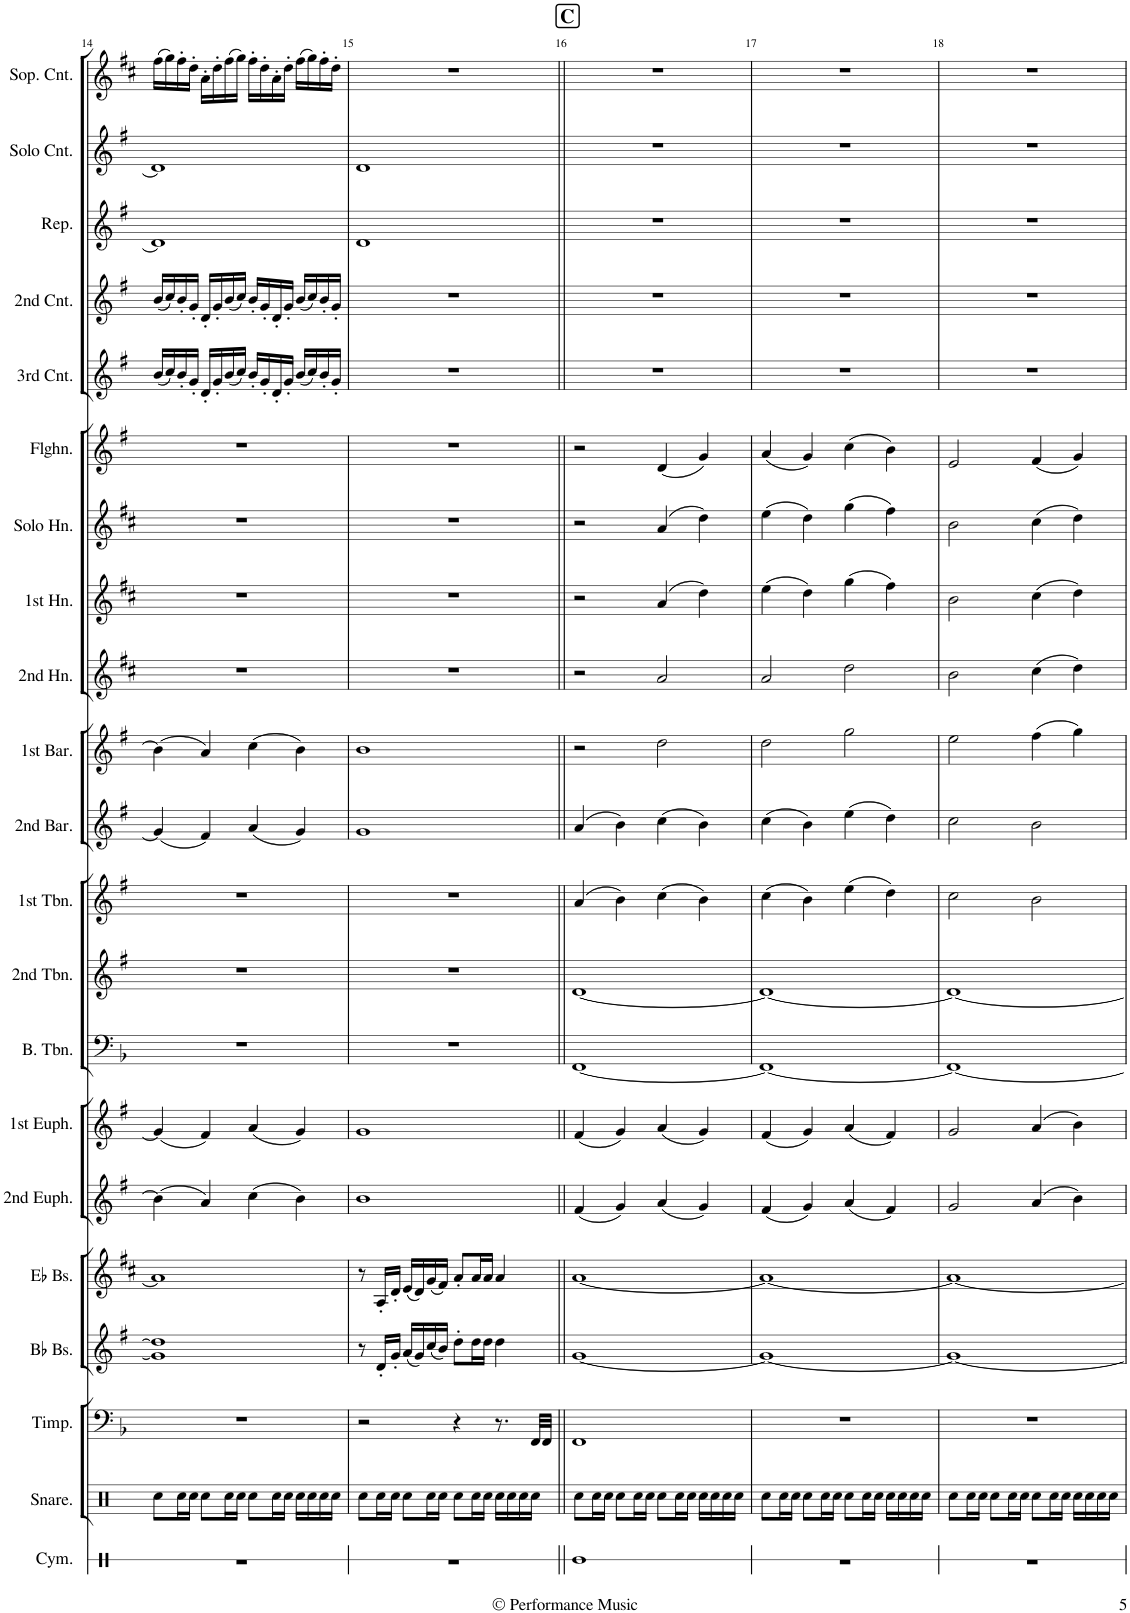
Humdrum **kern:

**kern	**kern	**kern	**kern	**kern	**kern	**kern	**kern	**kern	**kern	**kern	**kern	**kern	**kern	**kern	**kern	**kern	**kern	**kern	**kern	**kern
*part21	*part20	*part19	*part18	*part17	*part16	*part15	*part14	*part13	*part12	*part11	*part10	*part9	*part8	*part7	*part6	*part5	*part4	*part3	*part2	*part1
*staff21	*staff20	*staff19	*staff18	*staff17	*staff16	*staff15	*staff14	*staff13	*staff12	*staff11	*staff10	*staff9	*staff8	*staff7	*staff6	*staff5	*staff4	*staff3	*staff2	*staff1
*I"Cymbal	*I"Snare Drum	*I"Timpani	*I"Bb Bass	*I"Eb Bass	*I"2nd Euphonium	*I"1st Euphonium	*I"Bass Trombone	*I"2nd Trombone	*I"1st Trombone	*I"2nd Baritone	*I"1st Baritone	*I"2nd Horn	*I"1st Horn	*I"Solo Horn	*I"Flugelhorn	*I"3rd Cornet	*I"2nd Cornet	*I"Repiano	*I"Solo Cornet	*I"Soprano Cornet
*I'Cym.	*I'Snare.	*I'Timp.	*I'Bb Bs.	*I'Eb Bs.	*I'2nd Euph.	*I'1st Euph.	*I'B. Tbn.	*I'2nd Tbn.	*I'1st Tbn.	*I'2nd Bar.	*I'1st Bar.	*I'2nd Hn.	*I'1st Hn.	*I'Solo Hn.	*I'Flghn.	*I'3rd Cnt.	*I'2nd Cnt.	*I'Rep.	*I'Solo Cnt.	*I'Sop. Cnt.
!!LO:PB:g=z
*clefX	*clefX	*clefF4	*clefG2	*clefG2	*clefG2	*clefG2	*clefF4	*clefG2	*clefG2	*clefG2	*clefG2	*clefG2	*clefG2	*clefG2	*clefG2	*clefG2	*clefG2	*clefG2	*clefG2	*clefG2
*	*	*	*Trd15c26	*Trd12c21	*	*Trd8c14	*	*Trd8c14	*Trd8c14	*Trd8c14	*Trd8c14	*Trd5c9	*Trd5c9	*Trd5c9	*Trd1c2	*Trd1c2	*Trd1c2	*Trd1c2	*Trd1c2	*Trd-2c-3
*k[]	*k[]	*k[b-]	*k[f#]	*k[f#c#]	*k[f#]	*k[f#]	*k[b-]	*k[f#]	*k[f#]	*k[f#]	*k[f#]	*k[f#c#]	*k[f#c#]	*k[f#c#]	*k[f#]	*k[f#]	*k[f#]	*k[f#]	*k[f#]	*k[f#c#]
*M4/4	*M4/4	*M4/4	*M4/4	*M4/4	*M4/4	*M4/4	*M4/4	*M4/4	*M4/4	*M4/4	*M4/4	*M4/4	*M4/4	*M4/4	*M4/4	*M4/4	*M4/4	*M4/4	*M4/4	*M4/4
=14	=14	=14	=14	=14	=14	=14	=14	=14	=14	=14	=14	=14	=14	=14	=14	=14	=14	=14	=14	=14
1r	8Rcc\L	1r	1g] 1dd]	1a]	(4b\]	(4g/]	1r	1r	1r	(4g/]	(4b\]	1r	1r	1r	1r	(16b/LL	(16b/LL	1d]	1d]	(16ff#\LL
.	.	.	.	.	.	.	.	.	.	.	.	.	.	.	.	16cc/)	16cc/)	.	.	16gg\)
.	16Rcc\L	.	.	.	.	.	.	.	.	.	.	.	.	.	.	16b'/	16b'/	.	.	16ff#'\
.	16Rcc\JJ	.	.	.	.	.	.	.	.	.	.	.	.	.	.	16g'/JJ	16g'/JJ	.	.	16dd'\JJ
.	8Rcc\L	.	.	.	4a/)	4f#/)	.	.	.	4f#/)	4a/)	.	.	.	.	16d'/LL	16d'/LL	.	.	16a'\LL
.	.	.	.	.	.	.	.	.	.	.	.	.	.	.	.	16g'/	16g'/	.	.	16dd'\
.	16Rcc\L	.	.	.	.	.	.	.	.	.	.	.	.	.	.	(16b/	(16b/	.	.	(16ff#\
.	16Rcc\JJ	.	.	.	.	.	.	.	.	.	.	.	.	.	.	16cc/JJ)	16cc/JJ)	.	.	16gg\JJ)
.	8Rcc\L	.	.	.	(4cc\	(4a/	.	.	.	(4a/	(4cc\	.	.	.	.	16b'/LL	16b'/LL	.	.	16ff#'\LL
.	.	.	.	.	.	.	.	.	.	.	.	.	.	.	.	16g'/	16g'/	.	.	16dd'\
.	16Rcc\L	.	.	.	.	.	.	.	.	.	.	.	.	.	.	16d'/	16d'/	.	.	16a'\
.	16Rcc\JJ	.	.	.	.	.	.	.	.	.	.	.	.	.	.	16g'/JJ	16g'/JJ	.	.	16dd'\JJ
.	16Rcc\LL	.	.	.	4b\)	4g/)	.	.	.	4g/)	4b\)	.	.	.	.	(16b/LL	(16b/LL	.	.	(16ff#\LL
.	16Rcc\	.	.	.	.	.	.	.	.	.	.	.	.	.	.	16cc/)	16cc/)	.	.	16gg\)
.	16Rcc\	.	.	.	.	.	.	.	.	.	.	.	.	.	.	16b'/	16b'/	.	.	16ff#'\
.	16Rcc\JJ	.	.	.	.	.	.	.	.	.	.	.	.	.	.	16g'/JJ	16g'/JJ	.	.	16dd'\JJ
=15	=15	=15	=15	=15	=15	=15	=15	=15	=15	=15	=15	=15	=15	=15	=15	=15	=15	=15	=15	=15
1r	8Rcc\L	2r	8r	8r	1b	1g	1r	1r	1r	1g	1b	1r	1r	1r	1r	1r	1r	1d	1d	1r
.	16Rcc\L	.	16d'/LL	16A'/LL	.	.	.	.	.	.	.	.	.	.	.	.	.	.	.	.
.	16Rcc\JJ	.	16g'/JJ	16d'/JJ	.	.	.	.	.	.	.	.	.	.	.	.	.	.	.	.
.	8Rcc\L	.	(16a/LL	(16e/LL	.	.	.	.	.	.	.	.	.	.	.	.	.	.	.	.
.	.	.	16g/)	16d/)	.	.	.	.	.	.	.	.	.	.	.	.	.	.	.	.
.	16Rcc\L	.	(16cc/	(16g/	.	.	.	.	.	.	.	.	.	.	.	.	.	.	.	.
.	16Rcc\JJ	.	16b/JJ)	16f#/JJ)	.	.	.	.	.	.	.	.	.	.	.	.	.	.	.	.
.	8Rcc\L	4r	8dd'\L	8a'/L	.	.	.	.	.	.	.	.	.	.	.	.	.	.	.	.
.	16Rcc\L	.	16dd\L	16a/L	.	.	.	.	.	.	.	.	.	.	.	.	.	.	.	.
.	16Rcc\JJ	.	16dd\JJ	16a/JJ	.	.	.	.	.	.	.	.	.	.	.	.	.	.	.	.
.	16Rcc\LL	8.r	4dd\	4a/	.	.	.	.	.	.	.	.	.	.	.	.	.	.	.	.
.	16Rcc\	.	.	.	.	.	.	.	.	.	.	.	.	.	.	.	.	.	.	.
.	16Rcc\	.	.	.	.	.	.	.	.	.	.	.	.	.	.	.	.	.	.	.
.	16Rcc\JJ	32FF/LLL	.	.	.	.	.	.	.	.	.	.	.	.	.	.	.	.	.	.
.	.	32FF/JJJ	.	.	.	.	.	.	.	.	.	.	.	.	.	.	.	.	.	.
!!LO:REH:place=s1:a:B:cj:fs=14:t=C
=16||	=16||	=16||	=16||	=16||	=16||	=16||	=16||	=16||	=16||	=16||	=16||	=16||	=16||	=16||	=16||	=16||	=16||	=16||	=16||	=16||
1Re	8Rcc\L	1FF	[1g	[1a	(4f#/	(4f#/	[1FF	[1d	(4a/	(4a/	2r	2r	2r	2r	2r	1r	1r	1r	1r	1r
.	16Rcc\L	.	.	.	.	.	.	.	.	.	.	.	.	.	.	.	.	.	.	.
.	16Rcc\JJ	.	.	.	.	.	.	.	.	.	.	.	.	.	.	.	.	.	.	.
.	8Rcc\L	.	.	.	4g/)	4g/)	.	.	4b\)	4b\)	.	.	.	.	.	.	.	.	.	.
.	16Rcc\L	.	.	.	.	.	.	.	.	.	.	.	.	.	.	.	.	.	.	.
.	16Rcc\JJ	.	.	.	.	.	.	.	.	.	.	.	.	.	.	.	.	.	.	.
.	8Rcc\L	.	.	.	(4a/	(4a/	.	.	(4cc\	(4cc\	2dd\	2a/	(4a/	(4a/	(4d/	.	.	.	.	.
.	16Rcc\L	.	.	.	.	.	.	.	.	.	.	.	.	.	.	.	.	.	.	.
.	16Rcc\JJ	.	.	.	.	.	.	.	.	.	.	.	.	.	.	.	.	.	.	.
.	16Rcc\LL	.	.	.	4g/)	4g/)	.	.	4b\)	4b\)	.	.	4dd\)	4dd\)	4g/)	.	.	.	.	.
.	16Rcc\	.	.	.	.	.	.	.	.	.	.	.	.	.	.	.	.	.	.	.
.	16Rcc\	.	.	.	.	.	.	.	.	.	.	.	.	.	.	.	.	.	.	.
.	16Rcc\JJ	.	.	.	.	.	.	.	.	.	.	.	.	.	.	.	.	.	.	.
=17	=17	=17	=17	=17	=17	=17	=17	=17	=17	=17	=17	=17	=17	=17	=17	=17	=17	=17	=17	=17
1r	8Rcc\L	1r	1g_	1a_	(4f#/	(4f#/	1FF_	1d_	(4cc\	(4cc\	2dd\	2a/	(4ee\	(4ee\	(4a/	1r	1r	1r	1r	1r
.	16Rcc\L	.	.	.	.	.	.	.	.	.	.	.	.	.	.	.	.	.	.	.
.	16Rcc\JJ	.	.	.	.	.	.	.	.	.	.	.	.	.	.	.	.	.	.	.
.	8Rcc\L	.	.	.	4g/)	4g/)	.	.	4b\)	4b\)	.	.	4dd\)	4dd\)	4g/)	.	.	.	.	.
.	16Rcc\L	.	.	.	.	.	.	.	.	.	.	.	.	.	.	.	.	.	.	.
.	16Rcc\JJ	.	.	.	.	.	.	.	.	.	.	.	.	.	.	.	.	.	.	.
.	8Rcc\L	.	.	.	(4a/	(4a/	.	.	(4ee\	(4ee\	2gg\	2dd\	(4gg\	(4gg\	(4cc\	.	.	.	.	.
.	16Rcc\L	.	.	.	.	.	.	.	.	.	.	.	.	.	.	.	.	.	.	.
.	16Rcc\JJ	.	.	.	.	.	.	.	.	.	.	.	.	.	.	.	.	.	.	.
.	16Rcc\LL	.	.	.	4f#/)	4f#/)	.	.	4dd\)	4dd\)	.	.	4ff#\)	4ff#\)	4b\)	.	.	.	.	.
.	16Rcc\	.	.	.	.	.	.	.	.	.	.	.	.	.	.	.	.	.	.	.
.	16Rcc\	.	.	.	.	.	.	.	.	.	.	.	.	.	.	.	.	.	.	.
.	16Rcc\JJ	.	.	.	.	.	.	.	.	.	.	.	.	.	.	.	.	.	.	.
=18	=18	=18	=18	=18	=18	=18	=18	=18	=18	=18	=18	=18	=18	=18	=18	=18	=18	=18	=18	=18
1r	8Rcc\L	1r	1g_	1a_	2g/	2g/	1FF_	1d_	2cc\	2cc\	2ee\	2b\	2b\	2b\	2e/	1r	1r	1r	1r	1r
.	16Rcc\L	.	.	.	.	.	.	.	.	.	.	.	.	.	.	.	.	.	.	.
.	16Rcc\JJ	.	.	.	.	.	.	.	.	.	.	.	.	.	.	.	.	.	.	.
.	8Rcc\L	.	.	.	.	.	.	.	.	.	.	.	.	.	.	.	.	.	.	.
.	16Rcc\L	.	.	.	.	.	.	.	.	.	.	.	.	.	.	.	.	.	.	.
.	16Rcc\JJ	.	.	.	.	.	.	.	.	.	.	.	.	.	.	.	.	.	.	.
.	8Rcc\L	.	.	.	(4a/	(4a/	.	.	2b\	2b\	(4ff#\	(4cc#\	(4cc#\	(4cc#\	(4f#/	.	.	.	.	.
.	16Rcc\L	.	.	.	.	.	.	.	.	.	.	.	.	.	.	.	.	.	.	.
.	16Rcc\JJ	.	.	.	.	.	.	.	.	.	.	.	.	.	.	.	.	.	.	.
.	16Rcc\LL	.	.	.	4b\)	4b\)	.	.	.	.	4gg\)	4dd\)	4dd\)	4dd\)	4g/)	.	.	.	.	.
.	16Rcc\	.	.	.	.	.	.	.	.	.	.	.	.	.	.	.	.	.	.	.
.	16Rcc\	.	.	.	.	.	.	.	.	.	.	.	.	.	.	.	.	.	.	.
.	16Rcc\JJ	.	.	.	.	.	.	.	.	.	.	.	.	.	.	.	.	.	.	.
=	=	=	=	=	=	=	=	=	=	=	=	=	=	=	=	=	=	=	=	=
*-	*-	*-	*-	*-	*-	*-	*-	*-	*-	*-	*-	*-	*-	*-	*-	*-	*-	*-	*-	*-
